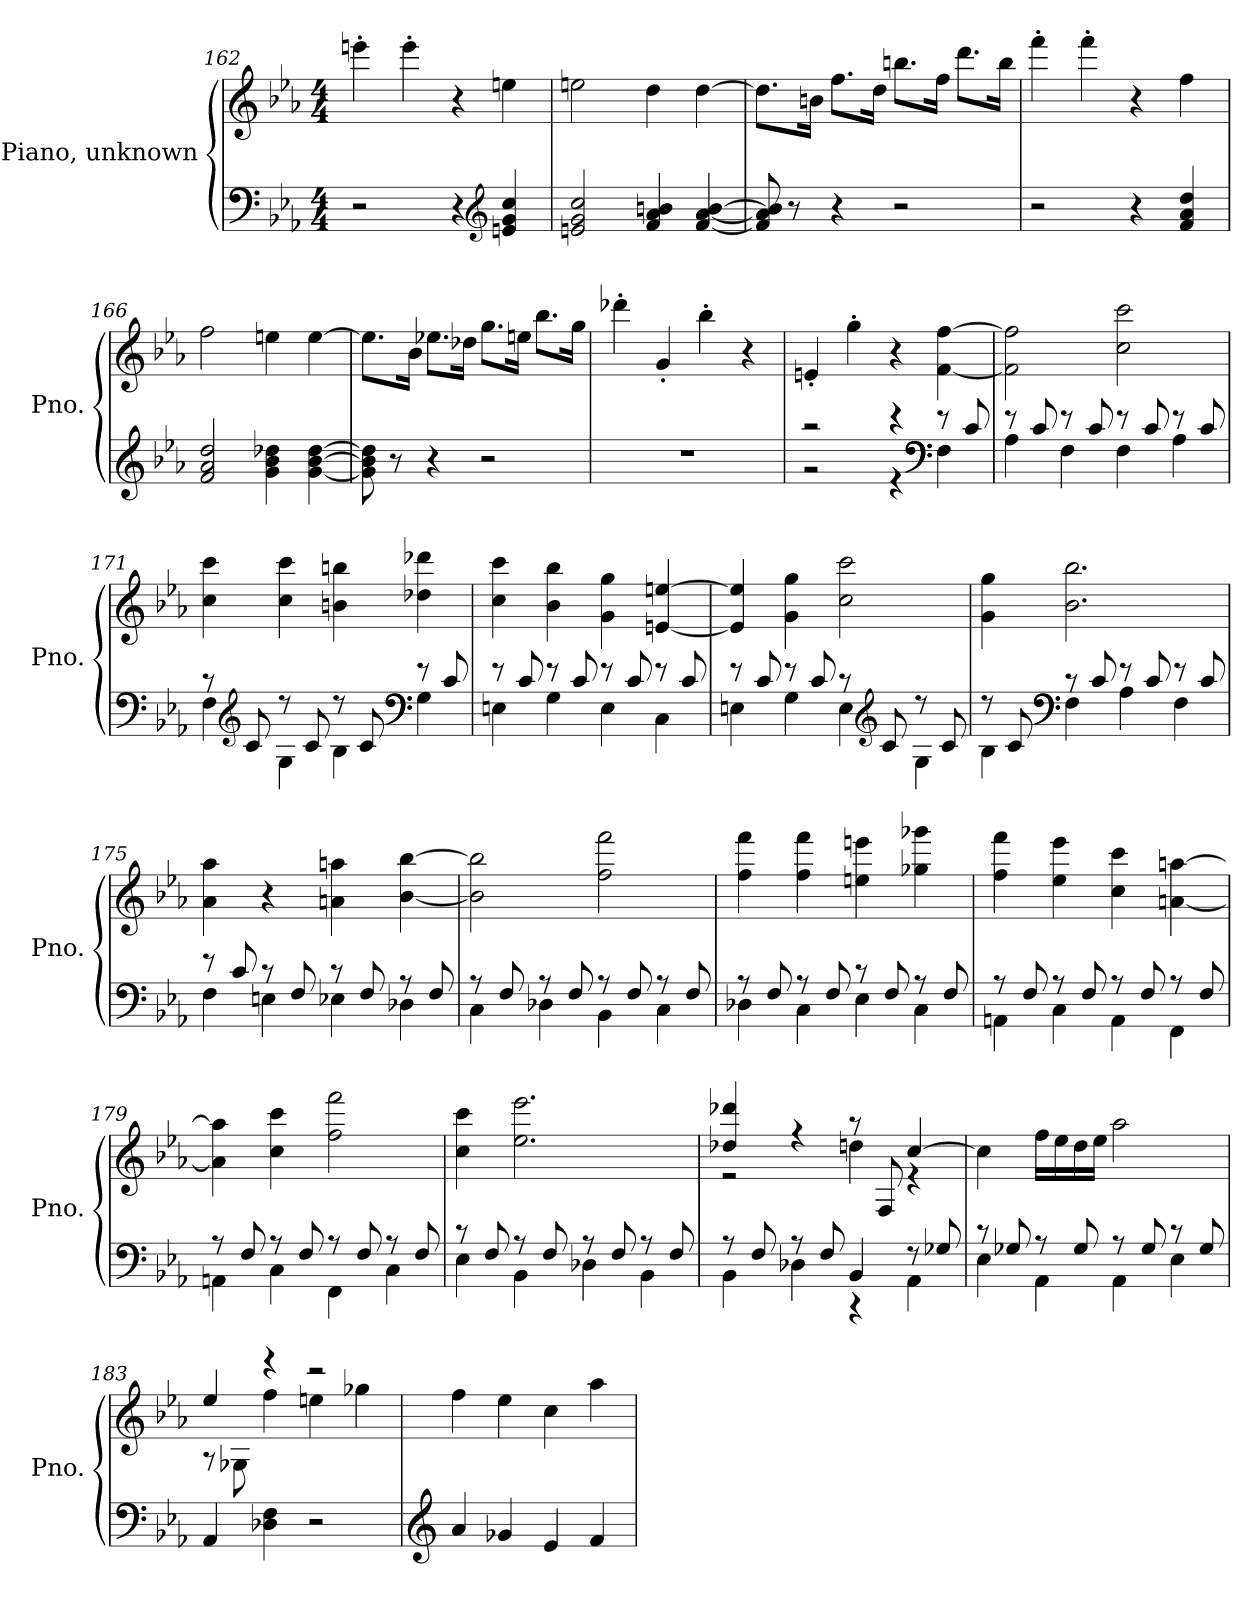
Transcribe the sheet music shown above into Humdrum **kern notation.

**kern	**kern
*part1	*part1
*staff2	*staff1
*I"Piano, unknown	*
*I'Pno.	*
*clefF4	*clefG2
*k[b-e-a-]	*k[b-e-a-]
*M4/4	*M4/4
=162	=162
2r	4eeen'\
.	4eee'\
4r	4r
*clefG2	*
4en/ 4g/ 4cc/	4een\
=163	=163
2en/ 2g/ 2cc/	2een\
4f/ 4a-/ 4bn/	4dd\
[4f/ [4a-/ [4b/	[4dd\
=164	=164
8f/] 8a-/] 8b/]	8.dd\L]
8r	.
.	16bn\Jk
4r	8.ff\L
.	16dd\Jk
2r	8.bbn\L
.	16ff\Jk
.	8.ddd\L
.	16bb\Jk
!!LO:LB:g=z
=165	=165
2r	4fff'\
.	4fff'\
4r	4r
4f/ 4a-/ 4dd/	4ff\
=166	=166
2f/ 2a-/ 2dd/	2ff\
4g\ 4b-\ 4dd-X\	4een\
[4g\ [4b-\ [4dd-\	[4ee\
=167	=167
8g\] 8b-\] 8dd-\]	8.ee\L]
8r	.
.	16b-\Jk
4r	8.ee-X\L
.	16dd-X\Jk
2r	8.gg\L
.	16een\Jk
.	8.bb-\L
.	16gg\Jk
=168	=168
1r	4ddd-X'\
.	4g'/
.	4bb-'\
.	4r
=169	=169
*^	*
2r	2r	4en'/
.	.	4gg'\
4r	4r	4r
*clefF4	*	*
8r	4F\	[4f\ [4ff\
8c/	.	.
!!LO:LB:g=z
=170	=170	=170
8r	4A-\	2f\] 2ff\]
8c/	.	.
8r	4F\	.
8c/	.	.
8r	4F\	2cc\ 2ccc\
8c/	.	.
8r	4A-\	.
8c/	.	.
=171	=171	=171
8r	4F\	4cc\ 4ccc\
*clefG2	*	*
8c/	.	.
8r	4G\	4cc\ 4ccc\
8c/	.	.
8r	4B-\	4bn\ 4bbn\
8c/	.	.
*clefF4	*	*
8r	4G\	4dd-X\ 4ddd-X\
8c/	.	.
=172	=172	=172
8r	4En\	4cc\ 4ccc\
8c/	.	.
8r	4G\	4b-\ 4bb-\
8c/	.	.
8r	4E\	4g\ 4gg\
8c/	.	.
8r	4C\	[4en/ [4een/
8c/	.	.
!!LO:LB:g=z
=173	=173	=173
8r	4En\	4e/] 4ee/]
8c/	.	.
8r	4G\	4g\ 4gg\
8c/	.	.
8r	4E\	2cc\ 2ccc\
*clefG2	*	*
8c/	.	.
8r	4G\	.
8c/	.	.
=174	=174	=174
8r	4B-\	4g\ 4gg\
8c/	.	.
*clefF4	*	*
8r	4F\	2.b-\ 2.bb-\
8c/	.	.
8r	4A-\	.
8c/	.	.
8r	4F\	.
8c/	.	.
=175	=175	=175
8r	4F\	4a-\ 4aa-\
8c/	.	.
8r	4En\	4r
8F/	.	.
8r	4E-X\	4an\ 4aan\
8F/	.	.
8r	4D-X\	[4b-\ [4bb-\
8F/	.	.
!!LO:LB:g=z
=176	=176	=176
8r	4C\	2b-\] 2bb-\]
8F/	.	.
8r	4D-X\	.
8F/	.	.
8r	4BB-\	2ff\ 2fff\
8F/	.	.
8r	4C\	.
8F/	.	.
=177	=177	=177
8r	4D-X\	4ff\ 4fff\
8F/	.	.
8r	4C\	4ff\ 4fff\
8F/	.	.
8r	4E-\	4een\ 4eeen\
8F/	.	.
8r	4C\	4gg-X\ 4ggg-X\
8F/	.	.
=178	=178	=178
8r	4AAn\	4ff\ 4fff\
8F/	.	.
8r	4C\	4ee-\ 4eee-\
8F/	.	.
8r	4AA\	4cc\ 4ccc\
8F/	.	.
8r	4FF\	[4an\ [4aan\
8F/	.	.
=179	=179	=179
8r	4AAn\	4a\] 4aa\]
8F/	.	.
8r	4C\	4cc\ 4ccc\
8F/	.	.
8r	4FF\	2ff\ 2fff\
8F/	.	.
8r	4C\	.
8F/	.	.
!!LO:PB:g=z
=180	=180	=180
8r	4E-\	4cc\ 4ccc\
8F/	.	.
8r	4BB-\	2.ee-\ 2.eee-\
8F/	.	.
8r	4D-X\	.
8F/	.	.
8r	4BB-\	.
8F/	.	.
=181	=181	=181
*	*	*^
8r	4BB-\	4dd-X/ 4ddd-X/	2r
8F/	.	.	.
8r	4D-X\	4r	.
8F/	.	.	.
4BB-/	4r	8r	4ddn\
.	.	8F/	.
8r	4AA-\	[4cc/	4r
8G-X/	.	.	.
*	*	*v	*v
=182	=182	=182
8r	4E-\	4cc\]
8G-X/	.	.
8r	4AA-\	16ff\LL
.	.	16ee-\
8G-/	.	16dd\
.	.	16ee-\JJ
8r	4AA-\	2aa-\
8G-/	.	.
8r	4E-\	.
8G-/	.	.
*v	*v	*
=183	=183
*	*^
4AA-/	4ee-/	8r
.	.	8G-X\
4D-X\ 4F\	4r	4ff\
2r	2r	4een\
.	.	4gg-X\
*	*v	*v
!!LO:LB:g=z
=184	=184
*clefG2	*
4a-/	4ff\
4g-X/	4ee-\
4e-/	4cc\
4f/	4aa-\
=	=
*-	*-
